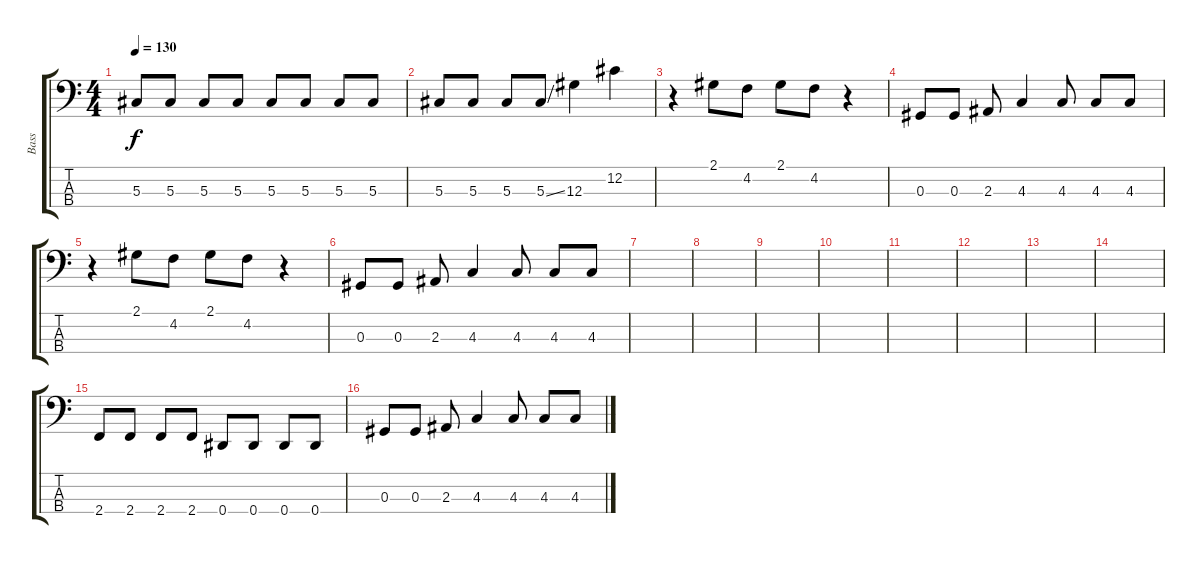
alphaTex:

\track ("Bass" "Bass") {instrument fretlessbass}
\staff {score tabs}
\tuning (Gb2 Db2 Ab1 Eb1) {hide}
\ts (4 4)
\tempo 130
\clef f4
\ks c
5.3.8{dy f} 5.3.8 5.3.8 5.3.8 5.3.8 5.3.8 5.3.8 5.3.8 |
5.3.8 5.3.8 5.3.8 5.3{ss}.8 12.3.4 12.2.4 |
r.4 2.1.8 4.2.8 2.1.8 4.2.8 r.4 |
0.3.8 0.3.8 2.3.8 4.3.4 4.3.8 4.3.8 4.3.8 |
r.4 2.1.8 4.2.8 2.1.8 4.2.8 r.4 |
0.3.8 0.3.8 2.3.8 4.3.4 4.3.8 4.3.8 4.3.8 |
|
|
|
|
|
|
|
|
2.4.8 2.4.8 2.4.8 2.4.8 0.4.8 0.4.8 0.4.8 0.4.8 |
0.3.8 0.3.8 2.3.8 4.3.4 4.3.8 4.3.8 4.3.8
